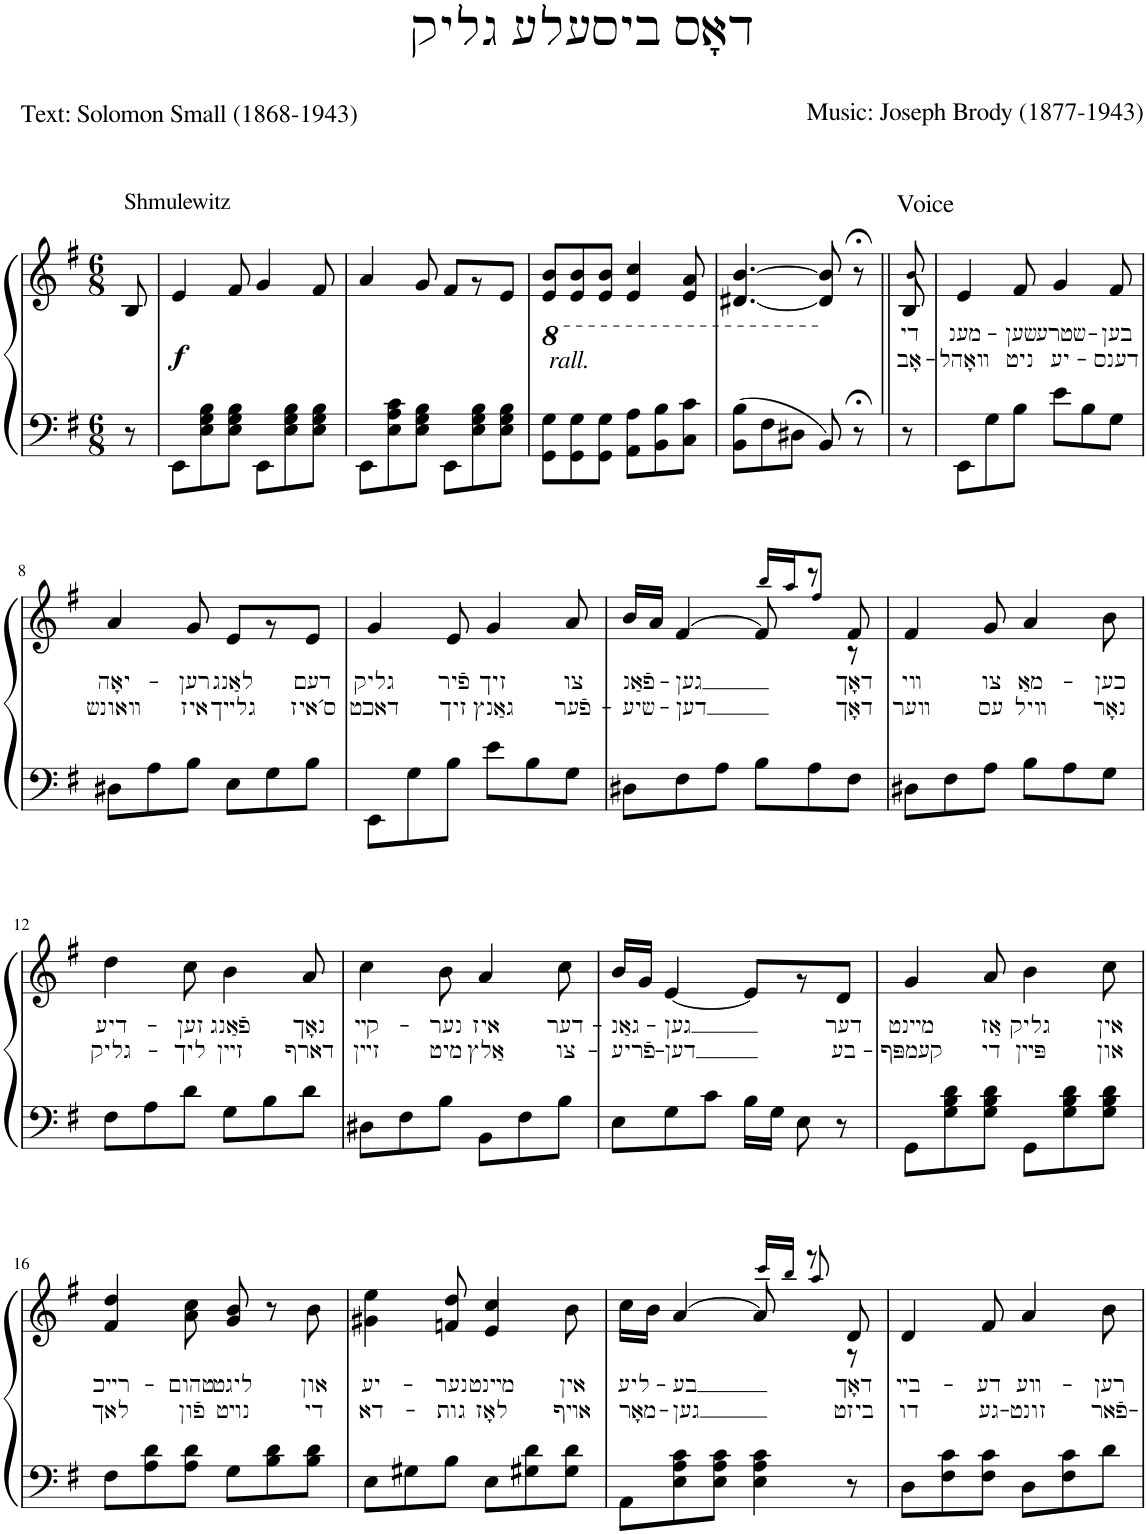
**kern	**kern	**text	**text	**dynam
*part1	*part1	*part1	*part1	*part1
*staff2	*staff1	*staff1	*staff1	*staff1/2
*I"Klavier	*	*	*	*
*I'Klav.	*	*	*	*
*clefF4	*clefG2	*	*	*
*k[f#]	*k[f#]	*	*	*
*M6/8	*M6/8	*	*	*
=1	=1	=1	=1	=1
!	!LO:TX:a:t=Shmulewitz	!	!	!
8r	8B/	.	.	.
=2	=2	=2	=2	=2
!	!	!	!	!LO:DY:b
8EE\L	4e/	.	.	f
8E\ 8G\ 8B\	.	.	.	.
8E\ 8G\ 8B\J	8f#/	.	.	.
8EE\L	4g/	.	.	.
8E\ 8G\ 8B\	.	.	.	.
8E\ 8G\ 8B\J	8f#/	.	.	.
=3	=3	=3	=3	=3
8EE\L	4a/	.	.	.
8E\ 8A\ 8c\	.	.	.	.
8E\ 8G\ 8B\J	8g/	.	.	.
8EE\L	8f#/L	.	.	.
8E\ 8G\ 8B\	8r	.	.	.
8E\ 8G\ 8B\J	8e/J	.	.	.
=4	=4	=4	=4	=4
*	*8va	*	*	*
!	!LO:TX:b:i:t=rall.	!	!	!
8GG\ 8G\L	8ee/ 8bb/L	.	.	.
8GG\ 8G\	8ee/ 8bb/	.	.	.
8GG\ 8G\J	8ee/ 8bb/J	.	.	.
8AA\ 8A\L	4ee/ 4ccc/	.	.	.
8BB\ 8B\	.	.	.	.
8C\ 8c\J	8ee/ 8aa/	.	.	.
=5	=5	=5	=5	=5
*	*X8va	*	*	*
8BB\ 8B\L	[4.d#X/ [4.b/	.	.	.
8F#\	.	.	.	.
8D#X\J	.	.	.	.
8BB/	8d#/] 8b/]	.	.	.
8r;<	8r;<	.	.	.
=6||	=6||	=6||	=6||	=6||
!	!LO:TX:a:t=Voice	!	!	!
!	!	!LO:LY:b	!LO:LY:b	!
*	*^	*	*	*
8r	8B/	8b!/	די	אָב-	.
=7	=7	=7	=7	=7	=7
!	!	!	!LO:LY:b	!LO:LY:b	!
*	*v	*v	*	*	*
8EE\L	4e/	מענ-	װאָהל	.
8G\	.	.	.	.
!	!	!LO:LY:b	!LO:LY:b	!
8B\J	8f#/	-שען	ניט	.
!	!	!LO:LY:b	!LO:LY:b	!
8e\L	4g/	שטרע-	יע-	.
8B\	.	.	.	.
!	!	!LO:LY:b	!LO:LY:b	!
8G\J	8f#/	-בען	-דענס	.
!!LO:LB:g=z
=8	=8	=8	=8	=8
!	!	!LO:LY:b	!LO:LY:b	!
8D#X\L	4a/	יאָה-	װאונש	.
8A\	.	.	.	.
!	!	!LO:LY:b	!LO:LY:b	!
8B\J	8g/	-רען	איז	.
!	!	!LO:LY:b	!LO:LY:b	!
8E\L	8e/L	לאַנג	גלײך	.
8G\	8r	.	.	.
!	!	!LO:LY:b	!LO:LY:b	!
8B\J	8e/J	דעם	ס´איז	.
=9	=9	=9	=9	=9
!	!	!LO:LY:b	!LO:LY:b	!
8EE\L	4g/	גליק	דאכט	.
8G\	.	.	.	.
!	!	!LO:LY:b	!LO:LY:b	!
8B\J	8e/	פֿיר	זיך	.
!	!	!LO:LY:b	!LO:LY:b	!
8e\L	4g/	זיך	גאַנץ	.
8B\	.	.	.	.
!	!	!LO:LY:b	!LO:LY:b	!
8G\J	8a/	צו	פֿער-	.
=10	=10	=10	=10	=10
!	!	!LO:LY:b	!LO:LY:b	!
*	*^	*	*	*
8D#X\L	16b/LL	4.ryy	פֿאַנ-	-שיע-	.
.	16a/JJ	.	.	.	.
!	!	!	!LO:LY:b	!LO:LY:b	!
8F#\	[4f#/	.	-גען	-דען	.
8A\J	.	.	.	.	.
8B\L	8f#/]	16bb!/LL	.	.	.
.	.	16aa!/J	.	.	.
8A\	8r	8ff#!/J	.	.	.
!	!	!	!LO:LY:b	!LO:LY:b	!
8F#\J	8f#/	8r	דאָך	דאָך	.
=11	=11	=11	=11	=11	=11
!	!	!	!LO:LY:b	!LO:LY:b	!
*	*v	*v	*	*	*
8D#X\L	4f#/	װי	װער	.
8F#\	.	.	.	.
!	!	!LO:LY:b	!LO:LY:b	!
8A\J	8g/	צו	עס	.
!	!	!LO:LY:b	!LO:LY:b	!
8B\L	4a/	מאַ-	װיל	.
8A\	.	.	.	.
!	!	!LO:LY:b	!LO:LY:b	!
8G\J	8b\	-כען	נאָר	.
!!LO:LB:g=z
=12	=12	=12	=12	=12
!	!	!LO:LY:b	!LO:LY:b	!
8F#\L	4dd\	דיע-	גליק-	.
8A\	.	.	.	.
!	!	!LO:LY:b	!LO:LY:b	!
8d\J	8cc\	-זען	-ליך	.
!	!	!LO:LY:b	!LO:LY:b	!
8G\L	4b\	פֿאַנג	זײן	.
8B\	.	.	.	.
!	!	!LO:LY:b	!LO:LY:b	!
8d\J	8a/	נאָך	דארף	.
=13	=13	=13	=13	=13
!	!	!LO:LY:b	!LO:LY:b	!
8D#X\L	4cc\	קײ-	זײן	.
8F#\	.	.	.	.
!	!	!LO:LY:b	!LO:LY:b	!
8B\J	8b\	-נער	מיט	.
!	!	!LO:LY:b	!LO:LY:b	!
8BB\L	4a/	איז	אַלץ	.
8F#\	.	.	.	.
!	!	!LO:LY:b	!LO:LY:b	!
8B\J	8cc\	דער-	צו-	.
=14	=14	=14	=14	=14
!	!	!LO:LY:b	!LO:LY:b	!
8E\L	16b/LL	-גאַנ-	-פֿריע-	.
.	16g/JJ	.	.	.
!	!	!LO:LY:b	!LO:LY:b	!
8G\	[4e/	-גען	-דען	.
8c\J	.	.	.	.
16B\LL	8e/L]	.	.	.
16G\JJ	.	.	.	.
8E\	8r	.	.	.
!	!	!LO:LY:b	!LO:LY:b	!
8r	8d/J	דער	בע-	.
=15	=15	=15	=15	=15
!	!	!LO:LY:b	!LO:LY:b	!
8GG\L	4g/	מײנט	-קעמפּף	.
8G\ 8B\ 8d\	.	.	.	.
!	!	!LO:LY:b	!LO:LY:b	!
8G\ 8B\ 8d\J	8a/	אַז	די	.
!	!	!LO:LY:b	!LO:LY:b	!
8GG\L	4b\	גליק	פּײן	.
8G\ 8B\ 8d\	.	.	.	.
!	!	!LO:LY:b	!LO:LY:b	!
8G\ 8B\ 8d\J	8cc\	אין	און	.
!!LO:LB:g=z
=16	=16	=16	=16	=16
!	!	!LO:LY:b	!LO:LY:b	!
8F#\L	4f#/ 4dd/	רײכ-	לאך	.
8A\ 8d\	.	.	.	.
!	!	!LO:LY:b	!LO:LY:b	!
8A\ 8d\J	8a\ 8cc\	-טהום	פֿון	.
!	!	!LO:LY:b	!LO:LY:b	!
8G\L	8g/ 8b/	ליגט	נױט	.
8B\ 8d\	8r	.	.	.
!	!	!LO:LY:b	!LO:LY:b	!
8B\ 8d\J	8b\	און	די	.
=17	=17	=17	=17	=17
!	!	!LO:LY:b	!LO:LY:b	!
8E\L	4g#X\ 4ee\	יע-	דא-	.
8G#X\	.	.	.	.
!	!	!LO:LY:b	!LO:LY:b	!
8B\J	8fn/ 8dd/	-נער	-גות	.
!	!	!LO:LY:b	!LO:LY:b	!
8E\L	4e/ 4cc/	מײנט	לאָז	.
8G#X\ 8d\	.	.	.	.
!	!	!LO:LY:b	!LO:LY:b	!
8G#\ 8d\J	8b\	אין	אױף	.
=18	=18	=18	=18	=18
!	!	!LO:LY:b	!LO:LY:b	!
*	*^	*	*	*
8AA\L	16cc\LL	4.ryy	ליע-	מאָר-	.
.	16b\JJ	.	.	.	.
!	!	!	!LO:LY:b	!LO:LY:b	!
8E\ 8A\ 8c\	[4a/	.	-בע	-גען	.
8E\ 8A\ 8c\J	.	.	.	.	.
4E\ 4A\ 4c\	8a/]	16ccc!/LL	.	.	.
.	.	16bb!/JJ	.	.	.
.	8r	8aa!/	.	.	.
!	!	!	!LO:LY:b	!LO:LY:b	!
8r	8d/	8r	דאָך	ביזט	.
=19	=19	=19	=19	=19	=19
!	!	!	!LO:LY:b	!LO:LY:b	!
*	*v	*v	*	*	*
8D\L	4d/	בײ-	דו	.
8F#\ 8c\	.	.	.	.
!	!	!LO:LY:b	!LO:LY:b	!
8F#\ 8c\J	8f#/	-דע	גע-	.
!	!	!LO:LY:b	!LO:LY:b	!
8D\L	4a/	װע-	-זונט	.
8F#\ 8c\	.	.	.	.
!	!	!LO:LY:b	!LO:LY:b	!
8d\J	8b\	-רען	פֿאר-	.
=	=	=	=	=
*-	*-	*-	*-	*-
